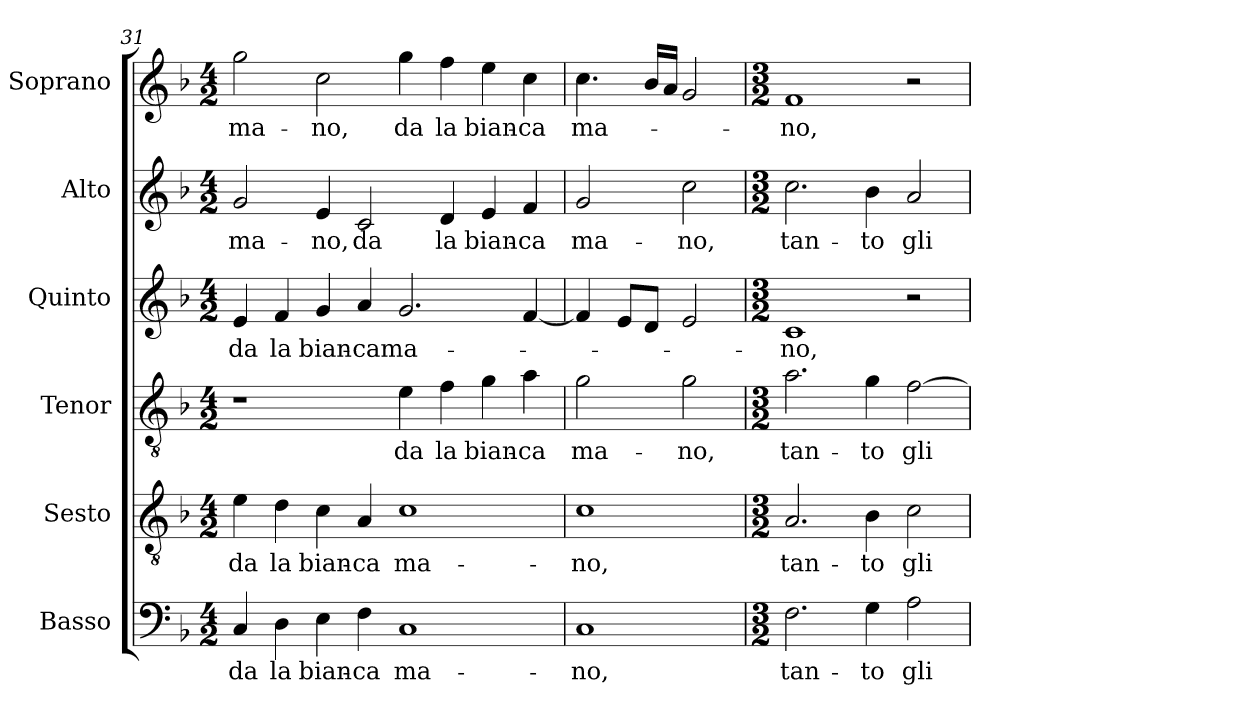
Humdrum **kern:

**kern	**text	**kern	**text	**kern	**text	**kern	**text	**kern	**text	**kern	**text
*part6	*part6	*part5	*part5	*part4	*part4	*part3	*part3	*part2	*part2	*part1	*part1
*staff6	*staff6	*staff5	*staff5	*staff4	*staff4	*staff3	*staff3	*staff2	*staff2	*staff1	*staff1
*I"Basso	*	*I"Sesto	*	*I"Tenor	*	*I"Quinto	*	*I"Alto	*	*I"Soprano	*
*	*	*I'T.	*	*I'T.	*	*	*	*I'A.	*	*I'Sop.	*
*clefF4	*	*clefGv2	*	*clefGv2	*	*clefG2	*	*clefG2	*	*clefG2	*
*	*	*ITrd7c12	*	*ITrd7c12	*	*	*	*	*	*	*
*k[b-]	*	*k[b-]	*	*k[b-]	*	*k[b-]	*	*k[b-]	*	*k[b-]	*
*F:	*	*F:	*	*F:	*	*F:	*	*F:	*	*F:	*
*M4/2	*	*M4/2	*	*M4/2	*	*M4/2	*	*M4/2	*	*M4/2	*
=31	=31	=31	=31	=31	=31	=31	=31	=31	=31	=31	=31
!	!LO:LY:b:color=#000000	!	!	!	!	!	!	!	!	!	!
!	!	!	!LO:LY:b:color=#000000	!	!	!	!	!	!	!	!
!	!	!	!	!	!	!	!LO:LY:b:color=#000000	!	!	!	!
!	!	!	!	!	!	!	!	!	!LO:LY:b:color=#000000	!	!
!	!	!	!	!	!	!	!	!	!	!	!LO:LY:b:color=#000000
4Ci/	da	4Ei\	da	1r	.	4ei/	da	2gi/	ma-	2ggi\	ma-
!	!LO:LY:b:color=#000000	!	!	!	!	!	!	!	!	!	!
!	!	!	!LO:LY:b:color=#000000	!	!	!	!	!	!	!	!
!	!	!	!	!	!	!	!LO:LY:b:color=#000000	!	!	!	!
4Di\	la	4Di\	la	.	.	4fi/	la	.	.	.	.
!	!LO:LY:b:color=#000000	!	!	!	!	!	!	!	!	!	!
!	!	!	!LO:LY:b:color=#000000	!	!	!	!	!	!	!	!
!	!	!	!	!	!	!	!LO:LY:b:color=#000000	!	!	!	!
!	!	!	!	!	!	!	!	!	!LO:LY:b:color=#000000	!	!
!	!	!	!	!	!	!	!	!	!	!	!LO:LY:b:color=#000000
4Ei\	bian-	4Ci\	bian-	.	.	4gi/	bian-	4ei/	-no,	2cci\	-no,
!	!LO:LY:b:color=#000000	!	!	!	!	!	!	!	!	!	!
!	!	!	!LO:LY:b:color=#000000	!	!	!	!	!	!	!	!
!	!	!	!	!	!	!	!LO:LY:b:color=#000000	!	!	!	!
!	!	!	!	!	!	!	!	!	!LO:LY:b:color=#000000	!	!
4Fi\	-ca	4AAi/	-ca	.	.	4ai/	-ca	2ci/	da	.	.
!	!LO:LY:b:color=#000000	!	!	!	!	!	!	!	!	!	!
!	!	!	!LO:LY:b:color=#000000	!	!	!	!	!	!	!	!
!	!	!	!	!	!LO:LY:b:color=#000000	!	!	!	!	!	!
!	!	!	!	!	!	!	!LO:LY:b:color=#000000	!	!	!	!
!	!	!	!	!	!	!	!	!	!	!	!LO:LY:b:color=#000000
1Ci	ma-	1Ci	ma-	4Ei\	da	2.gi/	ma-	.	.	4ggi\	da
!	!	!	!	!	!LO:LY:b:color=#000000	!	!	!	!	!	!
!	!	!	!	!	!	!	!	!	!LO:LY:b:color=#000000	!	!
!	!	!	!	!	!	!	!	!	!	!	!LO:LY:b:color=#000000
.	.	.	.	4Fi\	la	.	.	4di/	la	4ffi\	la
!	!	!	!	!	!LO:LY:b:color=#000000	!	!	!	!	!	!
!	!	!	!	!	!	!	!	!	!LO:LY:b:color=#000000	!	!
!	!	!	!	!	!	!	!	!	!	!	!LO:LY:b:color=#000000
.	.	.	.	4Gi\	bian-	.	.	4ei/	bian-	4eei\	bian-
!	!	!	!	!	!LO:LY:b:color=#000000	!	!	!	!	!	!
!	!	!	!	!	!	!	!	!	!LO:LY:b:color=#000000	!	!
!	!	!	!	!	!	!	!	!	!	!	!LO:LY:b:color=#000000
.	.	.	.	4Ai\	-ca	[4fi/	.	4fi/	-ca	4cci\	-ca
=32	=32	=32	=32	=32	=32	=32	=32	=32	=32	=32	=32
!	!LO:LY:b:color=#000000	!	!	!	!	!	!	!	!	!	!
!	!	!	!LO:LY:b:color=#000000	!	!	!	!	!	!	!	!
!	!	!	!	!	!LO:LY:b:color=#000000	!	!	!	!	!	!
!	!	!	!	!	!	!	!	!	!LO:LY:b:color=#000000	!	!
!	!	!	!	!	!	!	!	!	!	!	!LO:LY:b:color=#000000
1Ci	-no,	1Ci	-no,	2Gi\	ma-	4fi/]	.	2gi/	ma-	4.cci\	ma-
.	.	.	.	.	.	8ei/L	.	.	.	.	.
.	.	.	.	.	.	8di/J	.	.	.	16b-i/LL	.
.	.	.	.	.	.	.	.	.	.	16ai/JJ	.
!	!	!	!	!	!LO:LY:b:color=#000000	!	!	!	!	!	!
!	!	!	!	!	!	!	!	!	!LO:LY:b:color=#000000	!	!
.	.	.	.	2Gi\	-no,	2ei/	.	2cci\	-no,	2gi/	.
=33	=33	=33	=33	=33	=33	=33	=33	=33	=33	=33	=33
*M3/2	*	*M3/2	*	*M3/2	*	*M3/2	*	*M3/2	*	*M3/2	*
!	!LO:LY:b:color=#000000	!	!	!	!	!	!	!	!	!	!
!	!	!	!LO:LY:b:color=#000000	!	!	!	!	!	!	!	!
!	!	!	!	!	!LO:LY:b:color=#000000	!	!	!	!	!	!
!	!	!	!	!	!	!	!LO:LY:b:color=#000000	!	!	!	!
!	!	!	!	!	!	!	!	!	!LO:LY:b:color=#000000	!	!
!	!	!	!	!	!	!	!	!	!	!	!LO:LY:b:color=#000000
2.Fi\	tan-	2.AAi/	tan-	2.Ai\	tan-	1ci	-no,	2.cci\	tan-	1fi	-no,
!	!LO:LY:b:color=#000000	!	!	!	!	!	!	!	!	!	!
!	!	!	!LO:LY:b:color=#000000	!	!	!	!	!	!	!	!
!	!	!	!	!	!LO:LY:b:color=#000000	!	!	!	!	!	!
!	!	!	!	!	!	!	!	!	!LO:LY:b:color=#000000	!	!
4Gi\	-to	4BB-i\	-to	4Gi\	-to	.	.	4b-i\	-to	.	.
!	!LO:LY:b:color=#000000	!	!	!	!	!	!	!	!	!	!
!	!	!	!LO:LY:b:color=#000000	!	!	!	!	!	!	!	!
!	!	!	!	!	!LO:LY:b:color=#000000	!	!	!	!	!	!
!	!	!	!	!	!	!	!	!	!LO:LY:b:color=#000000	!	!
2Ai\	gli	2Ci\	gli	[2Fi\	gli	2r	.	2ai/	gli	2r	.
=	=	=	=	=	=	=	=	=	=	=	=
*-	*-	*-	*-	*-	*-	*-	*-	*-	*-	*-	*-
